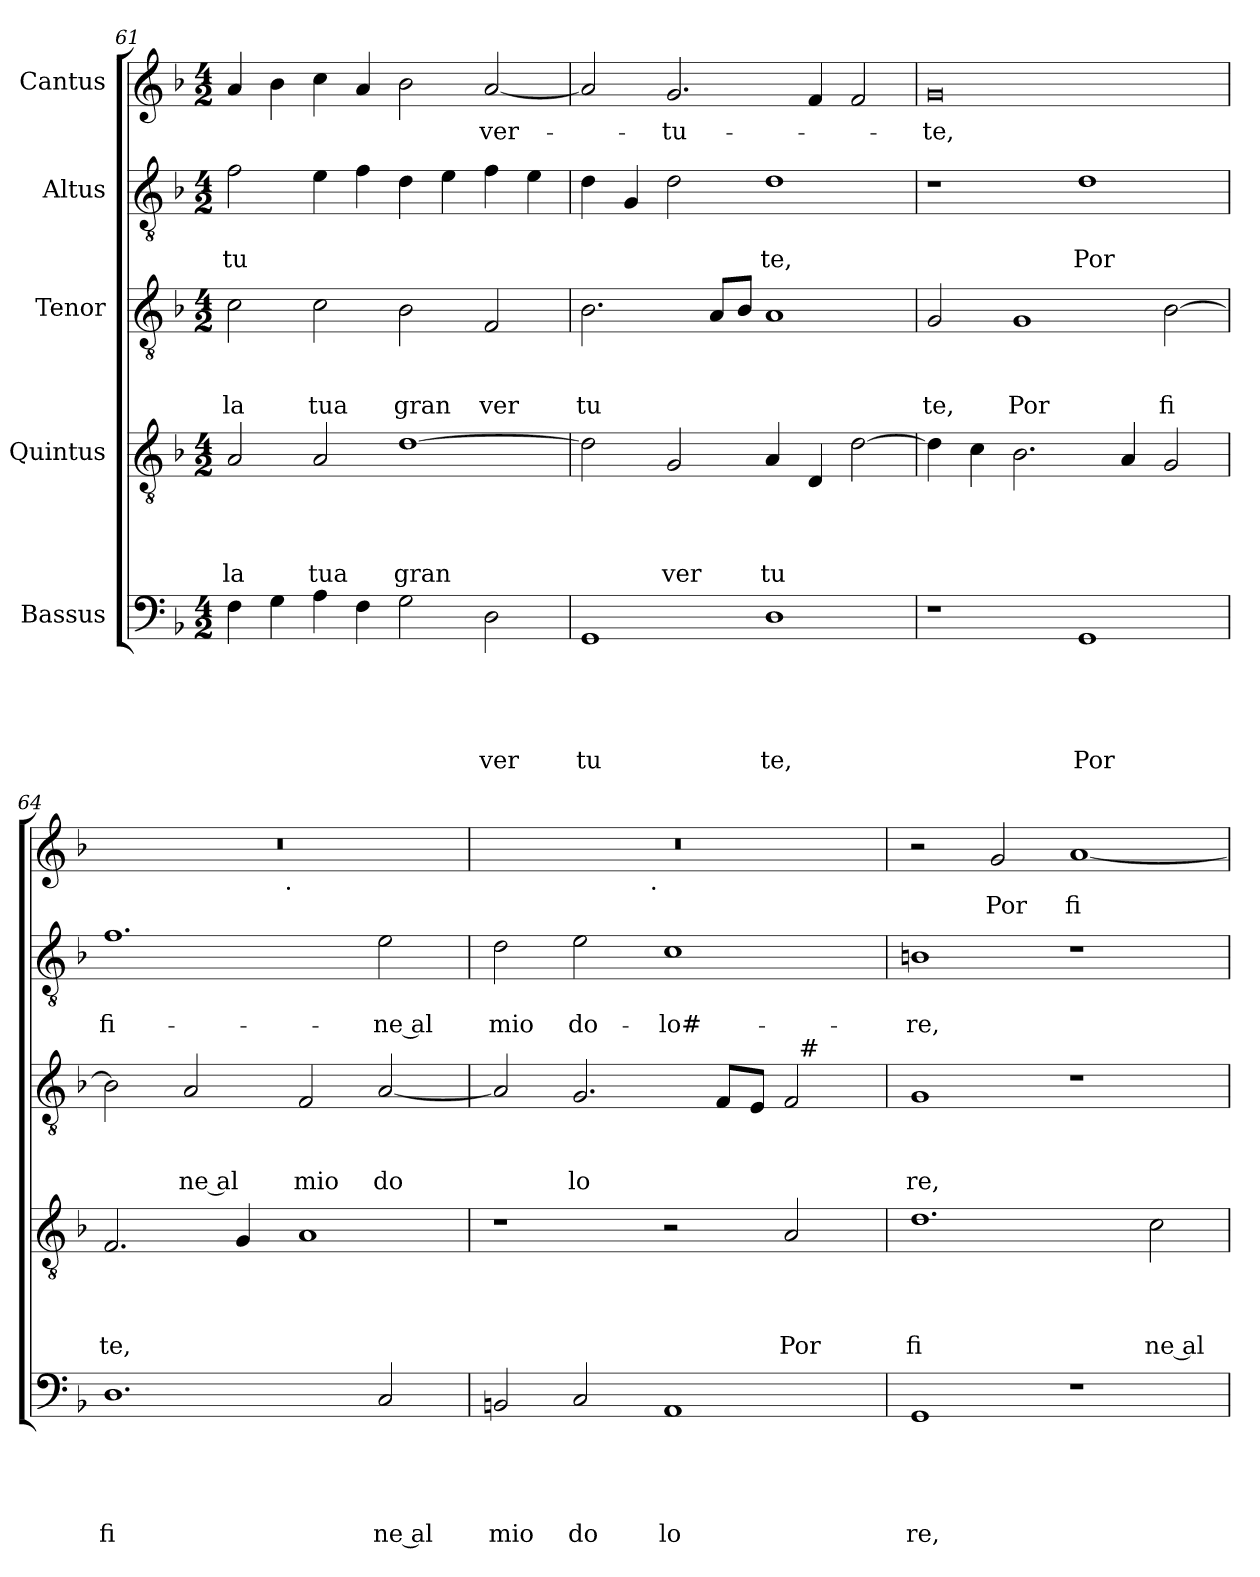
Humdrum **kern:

**kern	**text	**text	**text	**text	**text	**kern	**text	**text	**text	**text	**kern	**text	**text	**text	**kern	**text	**text	**kern	**text
*part5	*part5	*part5	*part5	*part5	*part5	*part4	*part4	*part4	*part4	*part4	*part3	*part3	*part3	*part3	*part2	*part2	*part2	*part1	*part1
*staff5	*staff5	*staff5	*staff5	*staff5	*staff5	*staff4	*staff4	*staff4	*staff4	*staff4	*staff3	*staff3	*staff3	*staff3	*staff2	*staff2	*staff2	*staff1	*staff1
*I"Bassus	*	*	*	*	*	*I"Quintus	*	*	*	*	*I"Tenor	*	*	*	*I"Altus	*	*	*I"Cantus	*
*clefF4	*	*	*	*	*	*clefGv2	*	*	*	*	*clefGv2	*	*	*	*clefGv2	*	*	*clefG2	*
*ITrd-3c-5	*	*	*	*	*	*	*	*	*	*	*	*	*	*	*	*	*	*ITrd-3c-5	*
*k[b-e-]	*	*	*	*	*	*k[b-]	*	*	*	*	*k[b-]	*	*	*	*k[b-]	*	*	*k[b-e-]	*
*B-:	*	*	*	*	*	*F:	*	*	*	*	*F:	*	*	*	*F:	*	*	*B-:	*
*M4/2	*	*	*	*	*	*M4/2	*	*	*	*	*M4/2	*	*	*	*M4/2	*	*	*M4/2	*
=61	=61	=61	=61	=61	=61	=61	=61	=61	=61	=61	=61	=61	=61	=61	=61	=61	=61	=61	=61
!	!	!	!	!	!	!	!	!	!	!LO:LY:b	!	!	!	!LO:LY:b	!	!	!LO:LY:b	!	!
4B-\	.	.	.	.	.	2A/	.	.	.	la	2c\	.	.	la	2f\	.	tu	4dd/	.
4c\	.	.	.	.	.	.	.	.	.	.	.	.	.	.	.	.	.	4ee-\	.
!	!	!	!	!	!	!	!	!	!	!LO:LY:b	!	!	!	!LO:LY:b	!	!	!	!	!
4d\	.	.	.	.	.	2A/	.	.	.	tua	2c\	.	.	tua	4e\	.	.	4ff\	.
4B-\	.	.	.	.	.	.	.	.	.	.	.	.	.	.	4f\	.	.	4dd/	.
!	!	!	!	!	!	!	!	!	!	!LO:LY:b	!	!	!	!LO:LY:b	!	!	!	!	!
2c\	.	.	.	.	.	[>1d	.	.	.	gran	2B-\	.	.	gran	4d\	.	.	2ee-\	.
.	.	.	.	.	.	.	.	.	.	.	.	.	.	.	4e\	.	.	.	.
!	!	!	!	!	!LO:LY:b	!	!	!	!	!	!	!	!	!LO:LY:b	!	!	!	!	!LO:LY:b
2G\	.	.	.	.	ver	.	.	.	.	.	2F/	.	.	ver	4f\	.	.	[<2dd/	ver-
.	.	.	.	.	.	.	.	.	.	.	.	.	.	.	4e\	.	.	.	.
=62	=62	=62	=62	=62	=62	=62	=62	=62	=62	=62	=62	=62	=62	=62	=62	=62	=62	=62	=62
!	!	!	!	!	!LO:LY:b	!	!	!	!	!	!	!	!	!LO:LY:b	!	!	!	!	!
1C	.	.	.	.	tu	2d\]	.	.	.	.	2.B-\	.	.	tu	4d\	.	.	2dd/]	.
.	.	.	.	.	.	.	.	.	.	.	.	.	.	.	4G/	.	.	.	.
!	!	!	!	!	!	!	!	!	!	!LO:LY:b	!	!	!	!	!	!	!	!	!LO:LY:b
.	.	.	.	.	.	2G/	.	.	.	ver	.	.	.	.	2d\	.	.	2.cc/	-tu-
.	.	.	.	.	.	.	.	.	.	.	8A/L	.	.	.	.	.	.	.	.
.	.	.	.	.	.	.	.	.	.	.	8B-/J	.	.	.	.	.	.	.	.
!	!	!	!	!	!LO:LY:b	!	!	!	!	!LO:LY:b	!	!	!	!	!	!	!LO:LY:b	!	!
1G	.	.	.	.	te,	4A/	.	.	.	tu	1A	.	.	.	1d	.	te,	.	.
.	.	.	.	.	.	4D/	.	.	.	.	.	.	.	.	.	.	.	4b-/	.
.	.	.	.	.	.	[>2d\	.	.	.	.	.	.	.	.	.	.	.	2b-/	.
=63	=63	=63	=63	=63	=63	=63	=63	=63	=63	=63	=63	=63	=63	=63	=63	=63	=63	=63	=63
!	!	!	!	!	!	!	!	!	!	!	!	!	!	!LO:LY:b	!	!	!	!	!LO:LY:b
1r	.	.	.	.	.	4d\]	.	.	.	.	2G/	.	.	te,	1r	.	.	0cc	-te,
.	.	.	.	.	.	4c\	.	.	.	.	.	.	.	.	.	.	.	.	.
!	!	!	!	!	!	!	!	!	!	!	!	!	!	!LO:LY:b	!	!	!	!	!
.	.	.	.	.	.	2.B-\	.	.	.	.	1G	.	.	Por	.	.	.	.	.
!	!	!	!	!	!LO:LY:b	!	!	!	!	!	!	!	!	!	!	!	!LO:LY:b	!	!
1C	.	.	.	.	Por	.	.	.	.	.	.	.	.	.	1d	.	Por	.	.
.	.	.	.	.	.	4A/	.	.	.	.	.	.	.	.	.	.	.	.	.
!	!	!	!	!	!	!	!	!	!	!	!	!	!	!LO:LY:b	!	!	!	!	!
.	.	.	.	.	.	2G/	.	.	.	.	[<2B-\	.	.	fi	.	.	.	.	.
!!LO:LB:g=z
=64	=64	=64	=64	=64	=64	=64	=64	=64	=64	=64	=64	=64	=64	=64	=64	=64	=64	=64	=64
!	!	!	!	!	!LO:LY:b	!	!	!	!	!LO:LY:b	!	!	!	!	!	!	!LO:LY:b	!	!
*	*	*	*	*	*	*	*	*	*	*	*	*	*	*	*	*	*	*^	*
1.G	.	.	.	.	fi	2.F/	.	.	.	te,	2B-\]	.	.	.	1.f	.	fi-	0r	2ryy	.
!	!	!	!	!	!	!	!	!	!	!	!	!	!	!LO:LY:b:rj	!	!	!	!	!	!
.	.	.	.	.	.	.	.	.	.	.	2A/	.	.	ne al	.	.	.	.	4...ryy	.
.	.	.	.	.	.	4G/	.	.	.	.	.	.	.	.	.	.	.	.	.	.
!	!	!	!	!	!	!	!	!	!	!	!	!	!	!	!	!	!	!	!LO:TX:b:t=.	!
.	.	.	.	.	.	.	.	.	.	.	.	.	.	.	.	.	.	.	1ryy	.
!	!	!	!	!	!	!	!	!	!	!	!	!	!	!LO:LY:b	!	!	!	!	!	!
.	.	.	.	.	.	1A	.	.	.	.	2F/	.	.	mio	.	.	.	.	.	.
!	!	!	!	!	!LO:LY:b:rj	!	!	!	!	!	!	!	!	!LO:LY:b	!	!	!LO:LY:b:rj	!	!	!
2F/	.	.	.	.	ne al	.	.	.	.	.	[<2A/	.	.	do	2e\	.	-ne al	.	.	.
.	.	.	.	.	.	.	.	.	.	.	.	.	.	.	.	.	.	.	32ryy	.
=65	=65	=65	=65	=65	=65	=65	=65	=65	=65	=65	=65	=65	=65	=65	=65	=65	=65	=65	=65	=65
!	!	!	!	!	!LO:LY:b	!	!	!	!	!	!	!	!	!	!	!	!LO:LY:b	!	!	!
*	*	*	*	*	*	*	*	*	*	*	*^	*	*	*	*	*	*	*	*	*
2En/	.	.	.	.	mio	1r	.	.	.	.	2A/]	1ryy	.	.	.	2d\	.	mio	0r	2ryy	.
!	!	!	!	!	!LO:LY:b	!	!	!	!	!	!	!	!	!	!LO:LY:b	!	!	!LO:LY:b	!	!	!
2F/	.	.	.	.	do	.	.	.	.	.	2.G/	.	.	.	lo	2e\	.	do-	.	4...ryy	.
!	!	!	!	!	!	!	!	!	!	!	!	!	!	!	!	!	!	!	!	!LO:TX:b:t=.	!
.	.	.	.	.	.	.	.	.	.	.	.	.	.	.	.	.	.	.	.	1ryy	.
!	!	!	!	!	!LO:LY:b	!	!	!	!	!	!	!	!	!	!	!	!	!LO:LY:b	!	!	!
1D	.	.	.	.	lo	2r	.	.	.	.	.	2ryy	.	.	.	1c	.	-lo#-	.	.	.
.	.	.	.	.	.	.	.	.	.	.	8F/L	.	.	.	.	.	.	.	.	.	.
.	.	.	.	.	.	.	.	.	.	.	8E/J	.	.	.	.	.	.	.	.	.	.
!	!	!	!	!	!	!	!	!	!	!LO:LY:b	!	!	!	!	!	!	!	!	!	!	!
.	.	.	.	.	.	2A/	.	.	.	Por	2F/	32ryy	.	.	.	.	.	.	.	.	.
!	!	!	!	!	!	!	!	!	!	!	!	!LO:TX:a:t=#	!	!	!	!	!	!	!	!	!
.	.	.	.	.	.	.	.	.	.	.	.	4...ryy	.	.	.	.	.	.	.	.	.
.	.	.	.	.	.	.	.	.	.	.	.	.	.	.	.	.	.	.	.	32ryy	.
=66	=66	=66	=66	=66	=66	=66	=66	=66	=66	=66	=66	=66	=66	=66	=66	=66	=66	=66	=66	=66	=66
!	!	!	!	!	!LO:LY:b	!	!	!	!	!LO:LY:b	!	!	!	!	!LO:LY:b	!	!	!LO:LY:b	!	!	!
*	*	*	*	*	*	*	*	*	*	*	*v	*v	*	*	*	*	*	*	*v	*v	*
1C	.	.	.	.	re,	1.d	.	.	.	fi	1G	.	.	re,	1Bn	.	-re,	2r	.
!	!	!	!	!	!	!	!	!	!	!	!	!	!	!	!	!	!	!	!LO:LY:b
.	.	.	.	.	.	.	.	.	.	.	.	.	.	.	.	.	.	2cc/	Por
!	!	!	!	!	!	!	!	!	!	!	!	!	!	!	!	!	!	!	!LO:LY:b
1r	.	.	.	.	.	.	.	.	.	.	1r	.	.	.	1r	.	.	[<1dd	fi
!	!	!	!	!	!	!	!	!	!	!LO:LY:b:rj	!	!	!	!	!	!	!	!	!
.	.	.	.	.	.	2c\	.	.	.	ne al	.	.	.	.	.	.	.	.	.
=	=	=	=	=	=	=	=	=	=	=	=	=	=	=	=	=	=	=	=
*-	*-	*-	*-	*-	*-	*-	*-	*-	*-	*-	*-	*-	*-	*-	*-	*-	*-	*-	*-
